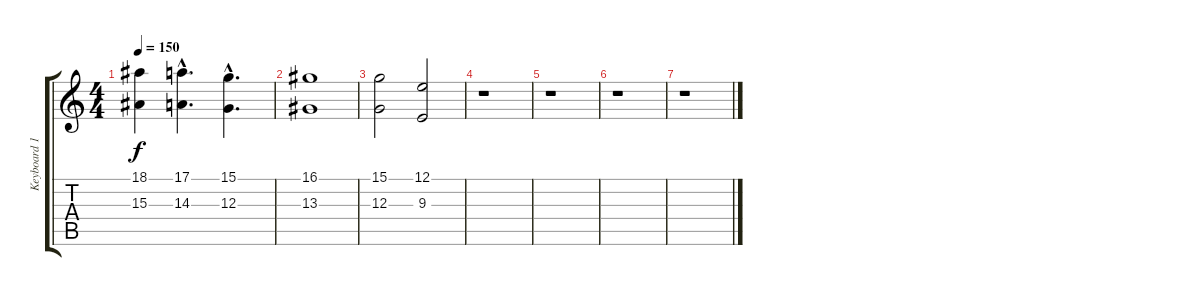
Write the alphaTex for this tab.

\track ("Keyboard 1" "Keyboard 1") {instrument stringensemble1}
\staff {score tabs}
\tuning (E4 B3 G3 D3 A2 E2) {hide}
\ts (4 4)
\tempo 150
\clef g2
\ks c
(18.1 15.3).4{dy f} (17.1{hac} 14.3{hac}).4{d} (15.1{hac} 12.3{hac}).4{d} |
(16.1 13.3).1 |
(15.1 12.3).2 (12.1 9.3).2 |
r.1 |
r.1 |
r.1 |
r.1
